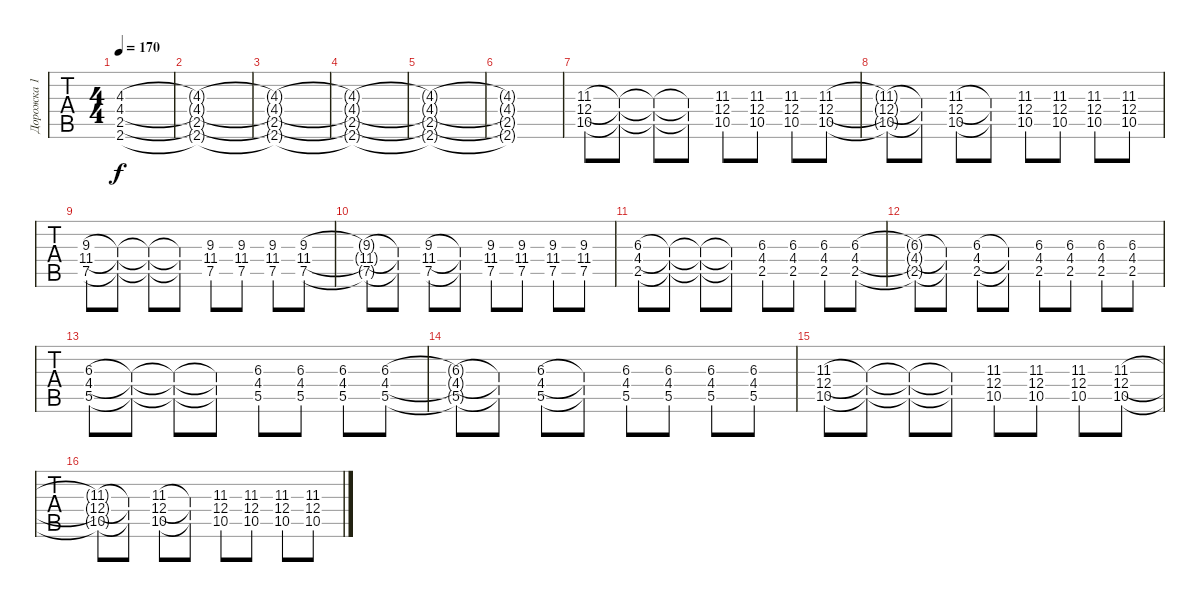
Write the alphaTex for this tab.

\track ("Дорожка 1" "Дорожка 1") {instrument overdrivenguitar}
\staff {tabs}
\tuning (D4 A3 F3 C3 G2 C2) {hide}
\ts (4 4)
\tempo 170
\clef g2
\ks c
(4.3{t} 4.4{t} 2.5{t} 2.6{t}).1{dy f} |
(4.3{t} 4.4{t} 2.5{t} 2.6{t}).1 |
(4.3{t} 4.4{t} 2.5{t} 2.6{t}).1 |
(4.3{t} 4.4{t} 2.5{t} 2.6{t}).1 |
(4.3{t} 4.4{t} 2.5{t} 2.6{t}).1 |
(4.3{t} 4.4{t} 2.5{t} 2.6{t}).1 |
(11.3 12.4 10.5).8{instrument electricguitarclean} (11.3{t} 12.4{t} 10.5{t}).8 (11.3{t} 12.4{t} 10.5{t}).8 (11.3{t} 12.4{t} 10.5{t}).8 (11.3 12.4 10.5).8 (11.3 12.4 10.5).8 (11.3 12.4 10.5).8 (11.3 12.4 10.5).8 |
(11.3{t} 12.4{t} 10.5{t}).8 (11.3{t} 12.4{t} 10.5{t}).8 (11.3 12.4 10.5).8 (11.3{t} 12.4{t} 10.5{t}).8 (11.3 12.4 10.5).8 (11.3 12.4 10.5).8 (11.3 12.4 10.5).8 (11.3 12.4 10.5).8 |
(9.3 11.4 7.5).8{instrument electricguitarclean} (9.3{t} 11.4{t} 7.5{t}).8 (9.3{t} 11.4{t} 7.5{t}).8 (9.3{t} 11.4{t} 7.5{t}).8 (9.3 11.4 7.5).8 (9.3 11.4 7.5).8 (9.3 11.4 7.5).8 (9.3 11.4 7.5).8 |
(9.3{t} 11.4{t} 7.5{t}).8 (9.3{t} 11.4{t} 7.5{t}).8 (9.3 11.4 7.5).8 (9.3{t} 11.4{t} 7.5{t}).8 (9.3 11.4 7.5).8 (9.3 11.4 7.5).8 (9.3 11.4 7.5).8 (9.3 11.4 7.5).8 |
(6.3 4.4 2.5).8{instrument electricguitarclean} (6.3{t} 4.4{t} 2.5{t}).8 (6.3{t} 4.4{t} 2.5{t}).8 (6.3{t} 4.4{t} 2.5{t}).8 (6.3 4.4 2.5).8 (6.3 4.4 2.5).8 (6.3 4.4 2.5).8 (6.3 4.4 2.5).8 |
(6.3{t} 4.4{t} 2.5{t}).8 (6.3{t} 4.4{t} 2.5{t}).8 (6.3 4.4 2.5).8 (6.3{t} 4.4{t} 2.5{t}).8 (6.3 4.4 2.5).8 (6.3 4.4 2.5).8 (6.3 4.4 2.5).8 (6.3 4.4 2.5).8 |
(6.3 4.4 5.5).8{instrument electricguitarclean} (6.3{t} 4.4{t} 5.5{t}).8 (6.3{t} 4.4{t} 5.5{t}).8 (6.3{t} 4.4{t} 5.5{t}).8 (6.3 4.4 5.5).8 (6.3 4.4 5.5).8 (6.3 4.4 5.5).8 (6.3 4.4 5.5).8 |
(6.3{t} 4.4{t} 5.5{t}).8 (6.3{t} 4.4{t} 5.5{t}).8 (6.3 4.4 5.5).8 (6.3{t} 4.4{t} 5.5{t}).8 (6.3 4.4 5.5).8 (6.3 4.4 5.5).8 (6.3 4.4 5.5).8 (6.3 4.4 5.5).8 |
(11.3 12.4 10.5).8{instrument electricguitarclean} (11.3{t} 12.4{t} 10.5{t}).8 (11.3{t} 12.4{t} 10.5{t}).8 (11.3{t} 12.4{t} 10.5{t}).8 (11.3 12.4 10.5).8 (11.3 12.4 10.5).8 (11.3 12.4 10.5).8 (11.3 12.4 10.5).8 |
(11.3{t} 12.4{t} 10.5{t}).8 (11.3{t} 12.4{t} 10.5{t}).8 (11.3 12.4 10.5).8 (11.3{t} 12.4{t} 10.5{t}).8 (11.3 12.4 10.5).8 (11.3 12.4 10.5).8 (11.3 12.4 10.5).8 (11.3 12.4 10.5).8
